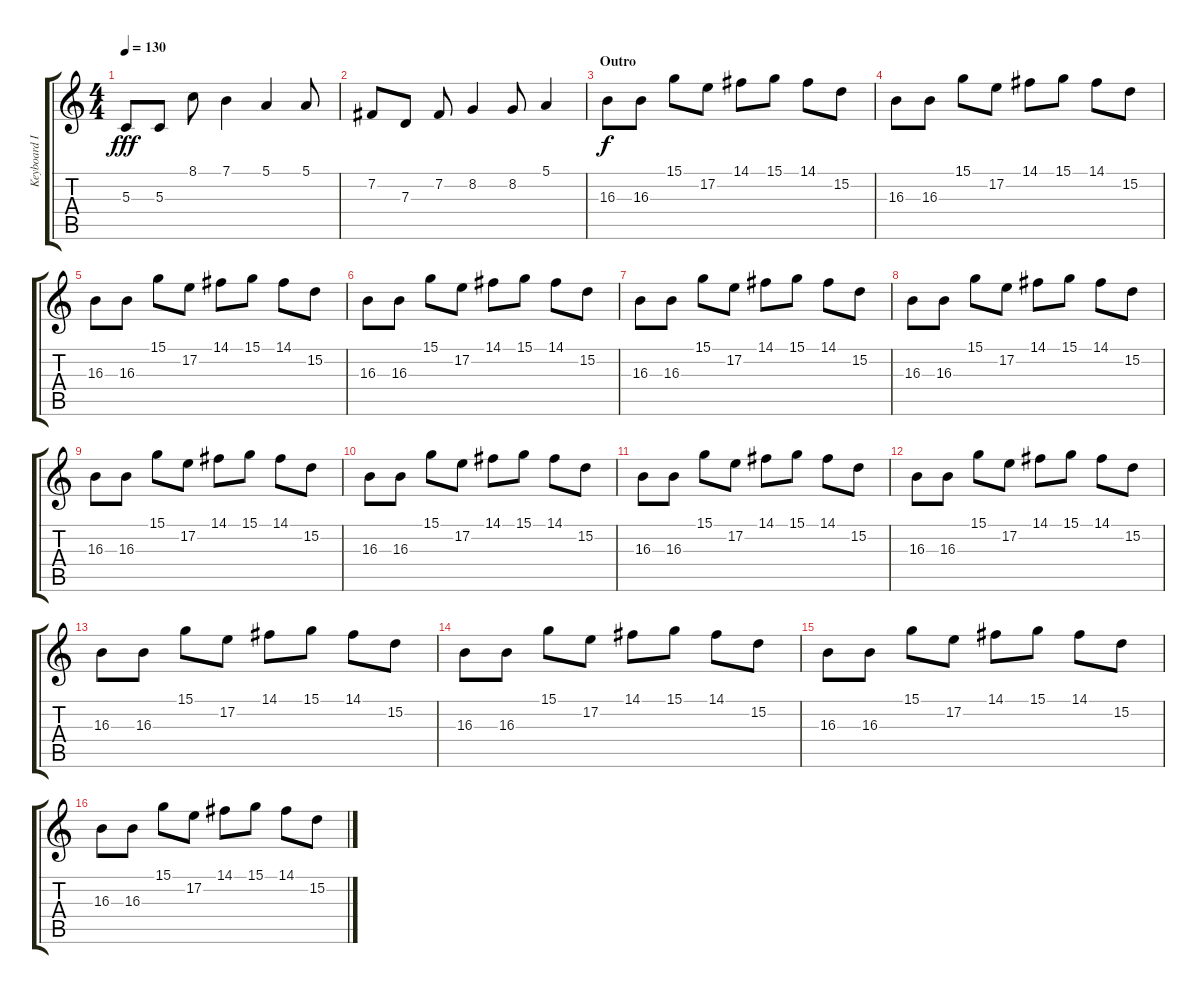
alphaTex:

\track ("Keyboard II" "Keyboard I") {instrument acousticgrandpiano}
\staff {score tabs}
\tuning (E4 B3 G3 D3 A2 E2) {hide}
\ts (4 4)
\tempo 130
\clef g2
\ks c
5.3.8{dy fff} 5.3.8 8.1.8 7.1.4 5.1.4 5.1.8 |
7.2.8 7.3.8 7.2.8 8.2.4 8.2.8 5.1.4 |
\section ("" "Outro")
16.3.8{dy f volume 9 instrument fx3crystal} 16.3.8 15.1.8 17.2.8 14.1.8 15.1.8 14.1.8 15.2.8 |
16.3.8 16.3.8 15.1.8 17.2.8 14.1.8 15.1.8 14.1.8 15.2.8 |
16.3.8 16.3.8 15.1.8 17.2.8 14.1.8 15.1.8 14.1.8 15.2.8 |
16.3.8 16.3.8 15.1.8 17.2.8 14.1.8 15.1.8 14.1.8 15.2.8 |
16.3.8 16.3.8 15.1.8 17.2.8 14.1.8 15.1.8 14.1.8 15.2.8 |
16.3.8 16.3.8 15.1.8 17.2.8 14.1.8 15.1.8 14.1.8 15.2.8 |
16.3.8 16.3.8 15.1.8 17.2.8 14.1.8 15.1.8 14.1.8 15.2.8 |
16.3.8 16.3.8 15.1.8 17.2.8 14.1.8 15.1.8 14.1.8 15.2.8 |
16.3.8 16.3.8 15.1.8 17.2.8 14.1.8 15.1.8 14.1.8 15.2.8 |
16.3.8 16.3.8 15.1.8 17.2.8 14.1.8 15.1.8 14.1.8 15.2.8 |
16.3.8 16.3.8 15.1.8 17.2.8 14.1.8 15.1.8 14.1.8 15.2.8 |
16.3.8 16.3.8 15.1.8 17.2.8 14.1.8 15.1.8 14.1.8 15.2.8 |
16.3.8 16.3.8 15.1.8 17.2.8 14.1.8 15.1.8 14.1.8 15.2.8 |
16.3.8 16.3.8 15.1.8 17.2.8 14.1.8 15.1.8 14.1.8 15.2.8
